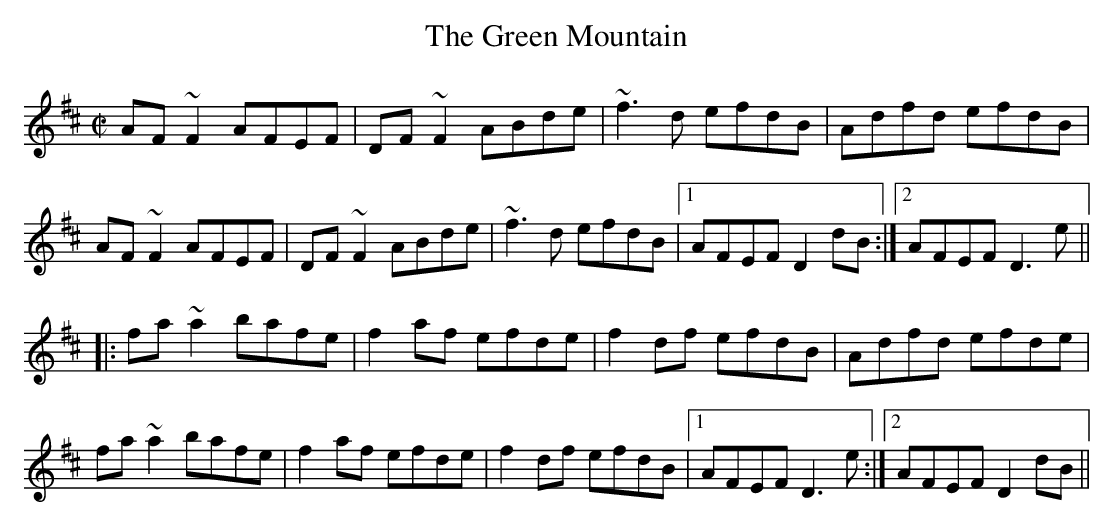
X:1
T:Green Mountain, The
M:C|
K:D
AF~F2 AFEF|DF~F2 ABde|~f3d efdB|Adfd efdB|
AF~F2 AFEF|DF~F2 ABde|~f3d efdB|1 AFEF D2dB:|2 AFEF D3e||
|:fa~a2 bafe|f2af efde|f2df efdB|Adfd efde|
fa~a2 bafe|f2af efde|f2df efdB|1 AFEF D3e:|2 AFEF D2dB||
